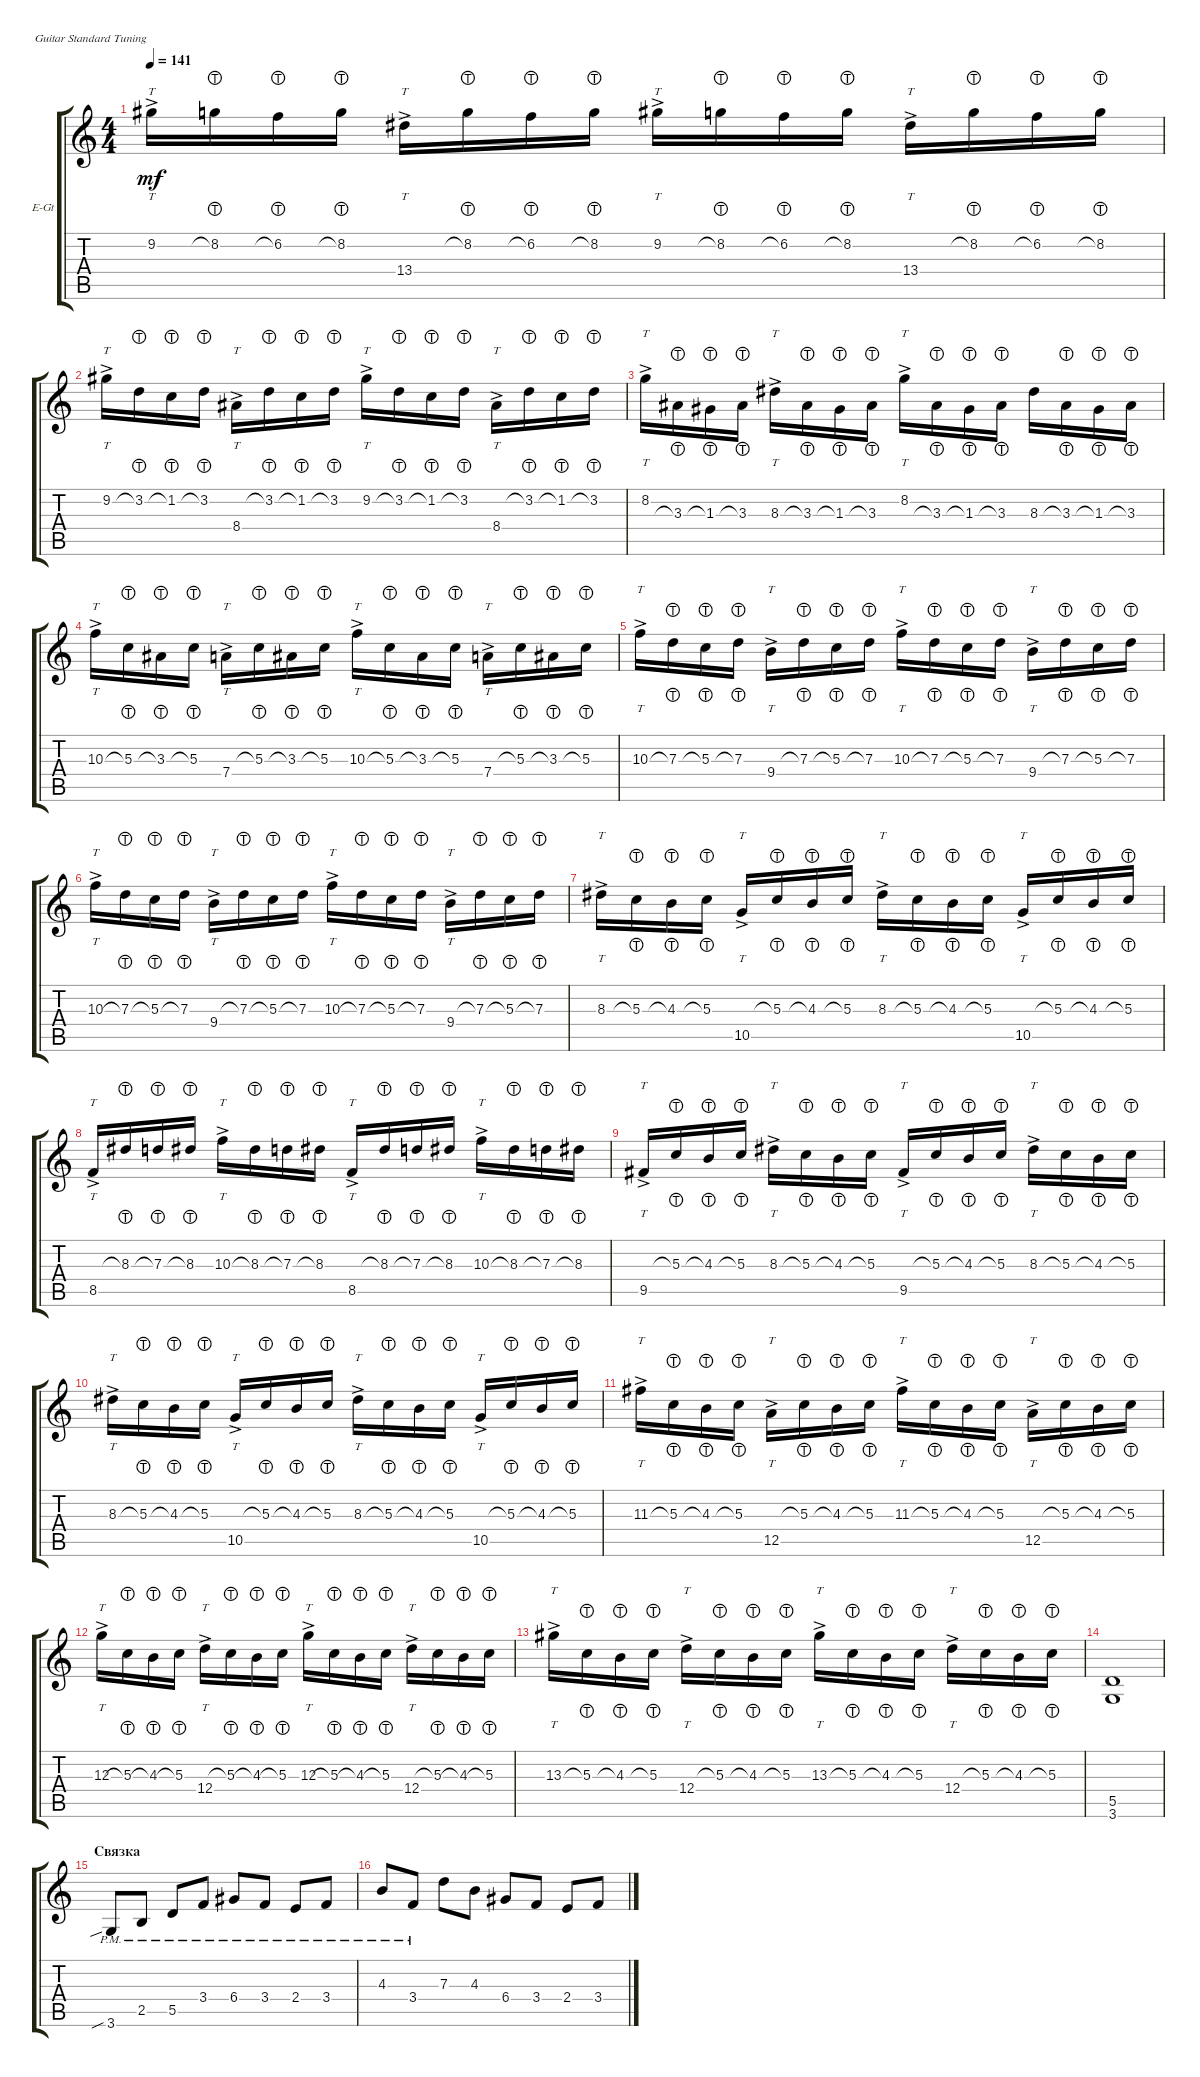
\defaultSystemsLayout 4
\bracketExtendMode groupsimilarinstruments
\firstSystemTrackNameOrientation horizontal
\otherSystemsTrackNameOrientation horizontal
\track ("Solo Guitar" "E-Gt") {instrument overdrivenguitar}
\staff {score tabs}
\tuning (E4 B3 G3 D3 A2 E2)
\ts (4 4)
\tempo 141
\clef g2
\scale
0.333333
\ks c
9.2{ac}.16{tt dy mf} 8.2{lht}.16 6.2{lht}.16 8.2{lht}.16 13.4{ac}.16{tt} 8.2{lht}.16 6.2{lht}.16 8.2{lht}.16 9.2{ac}.16{tt} 8.2{lht}.16 6.2{lht}.16 8.2{lht}.16 13.4{ac}.16{tt} 8.2{lht}.16 6.2{lht}.16 8.2{lht}.16 |
\scale
0.333333 9.2{ac}.16{tt} 3.2{lht}.16 1.2{lht}.16 3.2{lht}.16 8.4{ac}.16{tt} 3.2{lht}.16 1.2{lht}.16 3.2{lht}.16 9.2{ac}.16{tt} 3.2{lht}.16 1.2{lht}.16 3.2{lht}.16 8.4{ac}.16{tt} 3.2{lht}.16 1.2{lht}.16 3.2{lht}.16 |
\scale
0.333333 8.2{ac}.16{tt} 3.3{lht}.16 1.3{lht}.16 3.3{lht}.16 8.3{ac}.16{tt} 3.3{lht}.16 1.3{lht}.16 3.3{lht}.16 8.2{ac}.16{tt} 3.3{lht}.16 1.3{lht}.16 3.3{lht}.16 8.3.16 3.3{lht}.16 1.3{lht}.16 3.3{lht}.16 |
\scale
0.333333 10.3{ac}.16{tt} 5.3{lht}.16 3.3{lht}.16 5.3{lht}.16 7.4{ac}.16{tt} 5.3{lht}.16 3.3{lht}.16 5.3{lht}.16 10.3{ac}.16{tt} 5.3{lht}.16 3.3{lht}.16 5.3{lht}.16 7.4{ac}.16{tt} 5.3{lht}.16 3.3{lht}.16 5.3{lht}.16 |
\scale
0.333333 10.3{ac}.16{tt} 7.3{lht}.16 5.3{lht}.16 7.3{lht}.16 9.4{ac}.16{tt} 7.3{lht}.16 5.3{lht}.16 7.3{lht}.16 10.3{ac}.16{tt} 7.3{lht}.16 5.3{lht}.16 7.3{lht}.16 9.4{ac}.16{tt} 7.3{lht}.16 5.3{lht}.16 7.3{lht}.16 |
\scale
0.333333 10.3{ac}.16{tt} 7.3{lht}.16 5.3{lht}.16 7.3{lht}.16 9.4{ac}.16{tt} 7.3{lht}.16 5.3{lht}.16 7.3{lht}.16 10.3{ac}.16{tt} 7.3{lht}.16 5.3{lht}.16 7.3{lht}.16 9.4{ac}.16{tt} 7.3{lht}.16 5.3{lht}.16 7.3{lht}.16 |
\scale
0.333333 8.3{ac}.16{tt} 5.3{lht}.16 4.3{lht}.16 5.3{lht}.16 10.5{ac}.16{tt} 5.3{lht}.16 4.3{lht}.16 5.3{lht}.16 8.3{ac}.16{tt} 5.3{lht}.16 4.3{lht}.16 5.3{lht}.16 10.5{ac}.16{tt} 5.3{lht}.16 4.3{lht}.16 5.3{lht}.16 |
\scale
0.333333 8.5{ac}.16{tt} 8.3{lht}.16 7.3{lht}.16 8.3{lht}.16 10.3{ac}.16{tt} 8.3{lht}.16 7.3{lht}.16 8.3{lht}.16 8.5{ac}.16{tt} 8.3{lht}.16 7.3{lht}.16 8.3{lht}.16 10.3{ac}.16{tt} 8.3{lht}.16 7.3{lht}.16 8.3{lht}.16 |
\scale
0.333333 9.5{ac}.16{tt} 5.3{lht}.16 4.3{lht}.16 5.3{lht}.16 8.3{ac}.16{tt} 5.3{lht}.16 4.3{lht}.16 5.3{lht}.16 9.5{ac}.16{tt} 5.3{lht}.16 4.3{lht}.16 5.3{lht}.16 8.3{ac}.16{tt} 5.3{lht}.16 4.3{lht}.16 5.3{lht}.16 |
\scale
0.333333 8.3{ac}.16{tt} 5.3{lht}.16 4.3{lht}.16 5.3{lht}.16 10.5{ac}.16{tt} 5.3{lht}.16 4.3{lht}.16 5.3{lht}.16 8.3{ac}.16{tt} 5.3{lht}.16 4.3{lht}.16 5.3{lht}.16 10.5{ac}.16{tt} 5.3{lht}.16 4.3{lht}.16 5.3{lht}.16 |
\scale
0.333333 11.3{ac}.16{tt} 5.3{lht}.16 4.3{lht}.16 5.3{lht}.16 12.5{ac}.16{tt} 5.3{lht}.16 4.3{lht}.16 5.3{lht}.16 11.3{ac}.16{tt} 5.3{lht}.16 4.3{lht}.16 5.3{lht}.16 12.5{ac}.16{tt} 5.3{lht}.16 4.3{lht}.16 5.3{lht}.16 |
\scale
0.333333 12.3{ac}.16{tt} 5.3{lht}.16 4.3{lht}.16 5.3{lht}.16 12.4{ac}.16{tt} 5.3{lht}.16 4.3{lht}.16 5.3{lht}.16 12.3{ac}.16{tt} 5.3{lht}.16 4.3{lht}.16 5.3{lht}.16 12.4{ac}.16{tt} 5.3{lht}.16 4.3{lht}.16 5.3{lht}.16 |
\scale
0.333333 13.3{ac}.16{tt} 5.3{lht}.16 4.3{lht}.16 5.3{lht}.16 12.4{ac}.16{tt} 5.3{lht}.16 4.3{lht}.16 5.3{lht}.16 13.3{ac}.16{tt} 5.3{lht}.16 4.3{lht}.16 5.3{lht}.16 12.4{ac}.16{tt} 5.3{lht}.16 4.3{lht}.16 5.3{lht}.16 |
\scale
0.333333 (3.6 5.5).1 |
\section ("" "Связка")
\scale
0.333333 3.6{sib pm}.8 2.5{pm}.8 5.5{pm}.8 3.4{pm}.8 6.4{pm}.8 3.4{pm}.8 2.4{pm}.8 3.4{pm}.8 |
\scale
0.333333 4.3{pm}.8 3.4{pm}.8 7.3.8 4.3.8 6.4.8 3.4.8 2.4.8 3.4.8
